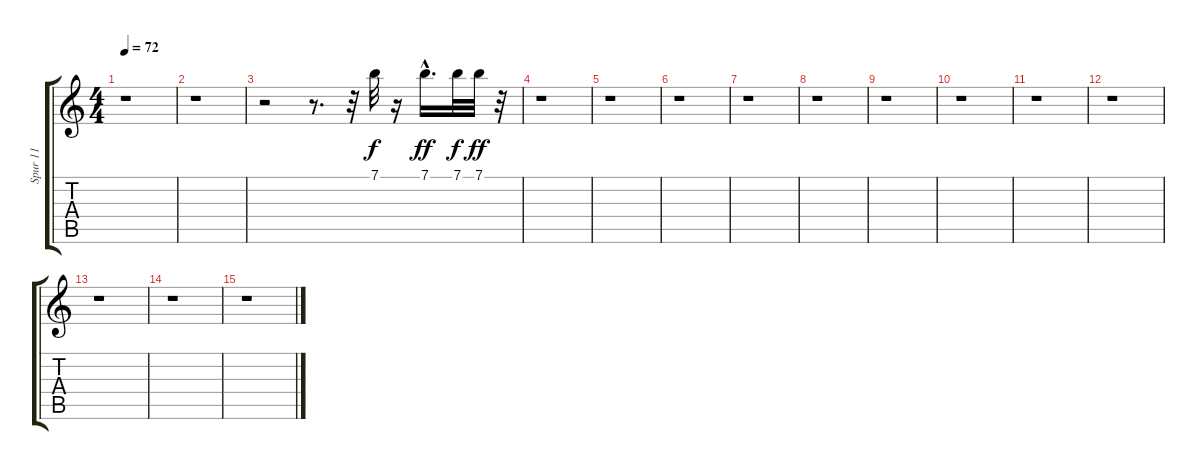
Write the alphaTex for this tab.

\track ("Spur 11" "Spur 11") {instrument acousticguitarnylon}
\staff {score tabs}
\tuning (E4 B3 G3 D3 A2 E2) {hide}
\ts (4 4)
\tempo 72
\clef g2
\ks c
r.1{dy f} |
r.1 |
r.2 r.8{d} r.32 7.1.32 r.16 7.1{hac}.16{d dy ff} 7.1.32{dy f} 7.1.32{dy ff} r.32 |
r.1 |
r.1 |
r.1 |
r.1 |
r.1 |
r.1 |
r.1 |
r.1 |
r.1 |
r.1 |
r.1 |
r.1
